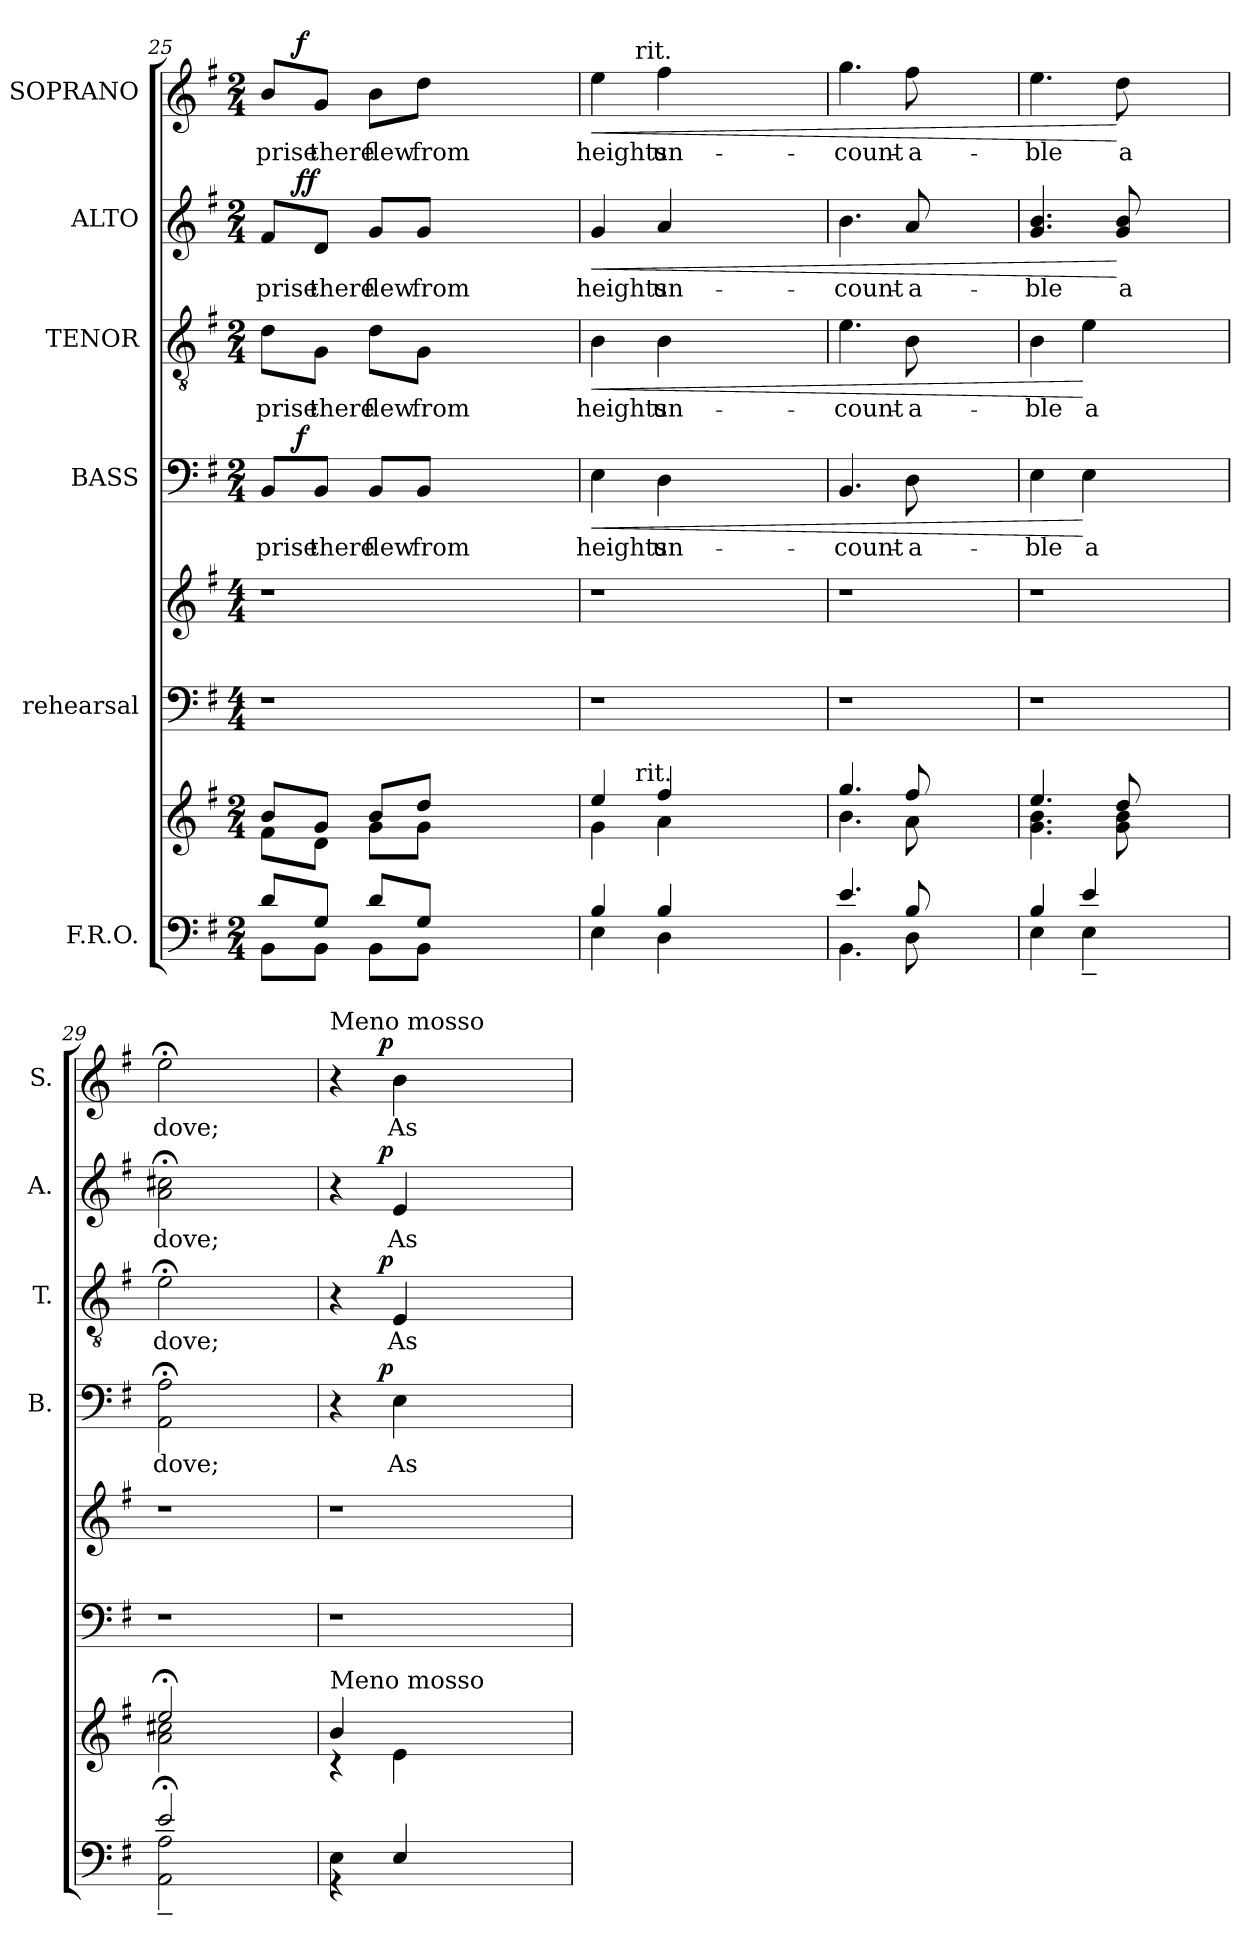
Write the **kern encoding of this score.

**kern	**kern	**kern	**kern	**kern	**text	**dynam	**kern	**text	**dynam	**kern	**text	**dynam	**kern	**text	**dynam
*part6	*part6	*part5	*part5	*part4	*part4	*part4	*part3	*part3	*part3	*part2	*part2	*part2	*part1	*part1	*part1
*staff8	*staff7	*staff6	*staff5	*staff4	*staff4	*staff4	*staff3	*staff3	*staff3	*staff2	*staff2	*staff2	*staff1	*staff1	*staff1
*I"F.R.O.	*	*I"rehearsal	*	*I"BASS	*	*	*I"TENOR	*	*	*I"ALTO	*	*	*I"SOPRANO	*	*
*	*	*	*	*I'B.	*	*	*I'T.	*	*	*I'A.	*	*	*I'S.	*	*
*clefF4	*clefG2	*clefF4	*clefG2	*clefF4	*	*	*clefGv2	*	*	*clefG2	*	*	*clefG2	*	*
*k[f#]	*k[f#]	*k[f#]	*k[f#]	*k[f#]	*	*	*k[f#]	*	*	*k[f#]	*	*	*k[f#]	*	*
*G:	*G:	*G:	*G:	*G:	*	*	*G:	*	*	*G:	*	*	*G:	*	*
*M2/4	*M2/4	*M4/4	*M4/4	*M2/4	*	*	*M2/4	*	*	*M2/4	*	*	*M2/4	*	*
=25	=25	=25	=25	=25	=25	=25	=25	=25	=25	=25	=25	=25	=25	=25	=25
*^	*^	*	*	*	*	*	*	*	*	*	*	*	*	*	*
!	!	!	!	!	!	!	!LO:LY:b:cj	!	!	!LO:LY:b:cj	!	!	!LO:LY:b:cj	!	!	!LO:LY:b:cj	!
*	*	*	*	*	*	*^	*	*	*	*	*	*^	*	*	*^	*	*
8d/L	8BB\L	8b/L	8f#\L	1r	1r	8BB/L	16.ryy	-prise	.	8d\L	-prise	.	8f#/L	16.ryy	-prise	.	8b/L	16.ryy	-prise	.
!	!	!	!	!	!	!	!	!	!LO:DY:a	!	!	!	!	!	!	!LO:DY:a	!	!	!	!
!	!	!	!	!	!	!	!	!	!	!	!	!	!	!	!	!LO:DY:n=1:b	!	!	!	!LO:DY:a
.	.	.	.	.	.	.	2ryy	.	f	.	.	.	.	2ryy	.	f f	.	2ryy	.	f
!	!	!	!	!	!	!	!	!LO:LY:b:cj	!	!	!LO:LY:b:cj	!	!	!	!LO:LY:b:cj	!	!	!	!LO:LY:b:cj	!
8G/J	8BB\J	8g/J	8d\J	.	.	8BB/J	.	there	.	8G\J	there	.	8d/J	.	there	.	8g/J	.	there	.
!	!	!	!	!	!	!	!	!LO:LY:b:cj	!	!	!LO:LY:b:cj	!	!	!	!LO:LY:b:cj	!	!	!	!LO:LY:b:cj	!
8d/L	8BB\L	8b/L	8g\L	.	.	8BB/L	.	flew	.	8d\L	flew	.	8g/L	.	flew	.	8b\L	.	flew	.
!	!	!	!	!	!	!	!	!LO:LY:b:cj	!	!	!LO:LY:b:cj	!	!	!	!LO:LY:b:cj	!	!	!	!LO:LY:b:cj	!
8G/J	8BB\J	8dd/J	8g\J	.	.	8BB/J	.	from	.	8G\J	from	.	8g/J	.	from	.	8dd\J	.	from	.
2ryy	2ryy	2ryy	2ryy	.	.	2ryy	.	.	.	2ryy	.	.	2ryy	.	.	.	2ryy	.	.	.
.	.	.	.	.	.	.	4ryy	.	.	.	.	.	.	4ryy	.	.	.	4ryy	.	.
.	.	.	.	.	.	.	8ryy	.	.	.	.	.	.	8ryy	.	.	.	8ryy	.	.
.	.	.	.	.	.	.	32ryy	.	.	.	.	.	.	32ryy	.	.	.	32ryy	.	.
!!LO:LB:g=z	!!
=26	=26	=26	=26	=26	=26	=26	=26	=26	=26	=26	=26	=26	=26	=26	=26	=26	=26	=26	=26	=26
!	!	!	!	!	!	!	!	!LO:LY:b:cj	!LO:HP:b	!	!LO:LY:b:cj	!LO:HP:b	!	!	!LO:LY:b:cj	!LO:HP:b	!	!	!LO:LY:b:cj	!LO:HP:b
*	*	*	*^	*	*	*v	*v	*	*	*	*	*	*v	*v	*	*	*	*	*	*
4B/	4E\	4ee/	4g\	8.ryy	1r	1r	4E\	heights	<	4B\	heights	<	4g/	heights	<	4ee\	8.ryy	heights	<
!	!	!	!	!	!	!	!	!	!	!	!	!	!	!	!	!	!LO:TX:a:t=rit.	!	!
!	!	!	!	!LO:TX:a:t=rit.	!	!	!	!	!	!	!	!	!	!	!	!	!	!	!
.	.	.	.	2ryy	.	.	.	.	.	.	.	.	.	.	.	.	2ryy	.	.
!	!	!	!	!	!	!	!	!LO:LY:b:cj	!	!	!LO:LY:b:cj	!	!	!LO:LY:b:cj	!	!	!	!LO:LY:b:cj	!
4B/	4D\	4ff#/	4a\	.	.	.	4D\	un-	.	4B\	un-	.	4a/	un-	.	4ff#\	.	un-	.
2ryy	2ryy	2ryy	2ryy	.	.	.	2ryy	.	.	2ryy	.	.	2ryy	.	.	2ryy	.	.	.
.	.	.	.	4ryy	.	.	.	.	.	.	.	.	.	.	.	.	4ryy	.	.
.	.	.	.	16ryy	.	.	.	.	.	.	.	.	.	.	.	.	16ryy	.	.
=27	=27	=27	=27	=27	=27	=27	=27	=27	=27	=27	=27	=27	=27	=27	=27	=27	=27	=27	=27
!	!	!	!	!	!	!	!	!LO:LY:b:cj	!	!	!LO:LY:b:cj	!	!	!LO:LY:b:cj	!	!	!	!LO:LY:b:cj	!
*	*	*	*v	*v	*	*	*	*	*	*	*	*	*	*	*	*v	*v	*	*
4.e/	4.BB\	4.gg/	4.b\	1r	1r	4.BB/	-count-	.	4.e\	-count-	.	4.b\	-count-	.	4.gg\	-count-	.
!	!	!	!	!	!	!	!LO:LY:b:cj	!	!	!LO:LY:b:cj	!	!	!LO:LY:b:cj	!	!	!LO:LY:b:cj	!
8B/	8D\	8ff#/	8a\	.	.	8D\	-a-	.	8B\	-a-	.	8a/	-a-	.	8ff#\	-a-	.
2ryy	2ryy	2ryy	2ryy	.	.	2ryy	.	.	2ryy	.	.	2ryy	.	.	2ryy	.	.
=28	=28	=28	=28	=28	=28	=28	=28	=28	=28	=28	=28	=28	=28	=28	=28	=28	=28
!	!	!	!	!	!	!	!LO:LY:b:cj	!	!	!LO:LY:b:cj	!	!	!LO:LY:b:cj	!	!	!LO:LY:b:cj	!
4B/	4E\	4.ee/	4.b\ 4.g\	1r	1r	4E\	-ble	.	4B\	-ble	.	4.b/ 4.g/	-ble	.	4.ee\	-ble	.
!	!	!	!	!	!	!	!LO:LY:b:cj	!	!	!LO:LY:b:cj	!	!	!	!	!	!	!
4e/	4E~>\	.	.	.	.	4E\	a	[	4e\	a	[	.	.	.	.	.	.
!	!	!	!	!	!	!	!	!	!	!	!	!	!LO:LY:b:cj	!	!	!LO:LY:b:cj	!
.	.	8dd/	8g\ 8b\	.	.	.	.	.	.	.	.	8b/ 8g/	a	[	8dd\	a	[
2ryy	2ryy	2ryy	2ryy	.	.	2ryy	.	.	2ryy	.	.	2ryy	.	.	2ryy	.	.
=29	=29	=29	=29	=29	=29	=29	=29	=29	=29	=29	=29	=29	=29	=29	=29	=29	=29
!	!	!	!	!	!	!	!LO:LY:b:cj	!	!	!LO:LY:b:cj	!	!	!LO:LY:b:cj	!	!	!LO:LY:b:cj	!
2e;/	2A\~> 2AA\~>	2ee;<;/	2cc#X\ 2a\	1r	1r	2A\;< 2AA\;<	dove;	.	2e;<\	dove;	.	2cc#X\;< 2a\;<	dove;	.	2ee;<\	dove;	.
2ryy	2ryy	2ryy	2ryy	.	.	2ryy	.	.	2ryy	.	.	2ryy	.	.	2ryy	.	.
=30	=30	=30	=30	=30	=30	=30	=30	=30	=30	=30	=30	=30	=30	=30	=30	=30	=30
*	*	*	*	*	*	*^	*	*	*^	*	*	*^	*	*	*^	*	*
!	!	!	!	!	!	!	!	!	!	!	!	!	!	!	!	!	!	!LO:TX:a:t=Meno mosso	!	!	!
!	!	!LO:TX:a:t=Meno mosso	!	!	!	!	!	!	!	!	!	!	!	!	!	!	!	!	!	!	!
4E\	4r	4b/	4r	1r	1r	4r	8..ryy	.	.	4r	8..ryy	.	.	4r	8..ryy	.	.	4r	8..ryy	.	.
!	!	!	!	!	!	!	!	!	!LO:DY:a	!	!	!	!LO:DY:a	!	!	!	!LO:DY:a	!	!	!	!LO:DY:a
.	.	.	.	.	.	.	2ryy	.	p	.	2ryy	.	p	.	2ryy	.	p	.	2ryy	.	p
!	!	!	!	!	!	!	!	!LO:LY:b:cj	!	!	!	!LO:LY:b:cj	!	!	!	!LO:LY:b:cj	!	!	!	!LO:LY:b:cj	!
2ryy	4E/	2ryy	4e\	.	.	4E\	.	As	.	4E/	.	As	.	4e/	.	As	.	4b\	.	As	.
.	2ryy	.	2ryy	.	.	2ryy	.	.	.	2ryy	.	.	.	2ryy	.	.	.	2ryy	.	.	.
.	.	.	.	.	.	.	4ryy	.	.	.	4ryy	.	.	.	4ryy	.	.	.	4ryy	.	.
4ryy	.	4ryy	.	.	.	.	.	.	.	.	.	.	.	.	.	.	.	.	.	.	.
.	.	.	.	.	.	.	32ryy	.	.	.	32ryy	.	.	.	32ryy	.	.	.	32ryy	.	.
*v	*v	*	*	*	*	*v	*v	*	*	*v	*v	*	*	*v	*v	*	*	*v	*v	*	*
*	*v	*v	*	*	*	*	*	*	*	*	*	*	*	*	*	*
=	=	=	=	=	=	=	=	=	=	=	=	=	=	=	=
*-	*-	*-	*-	*-	*-	*-	*-	*-	*-	*-	*-	*-	*-	*-	*-
